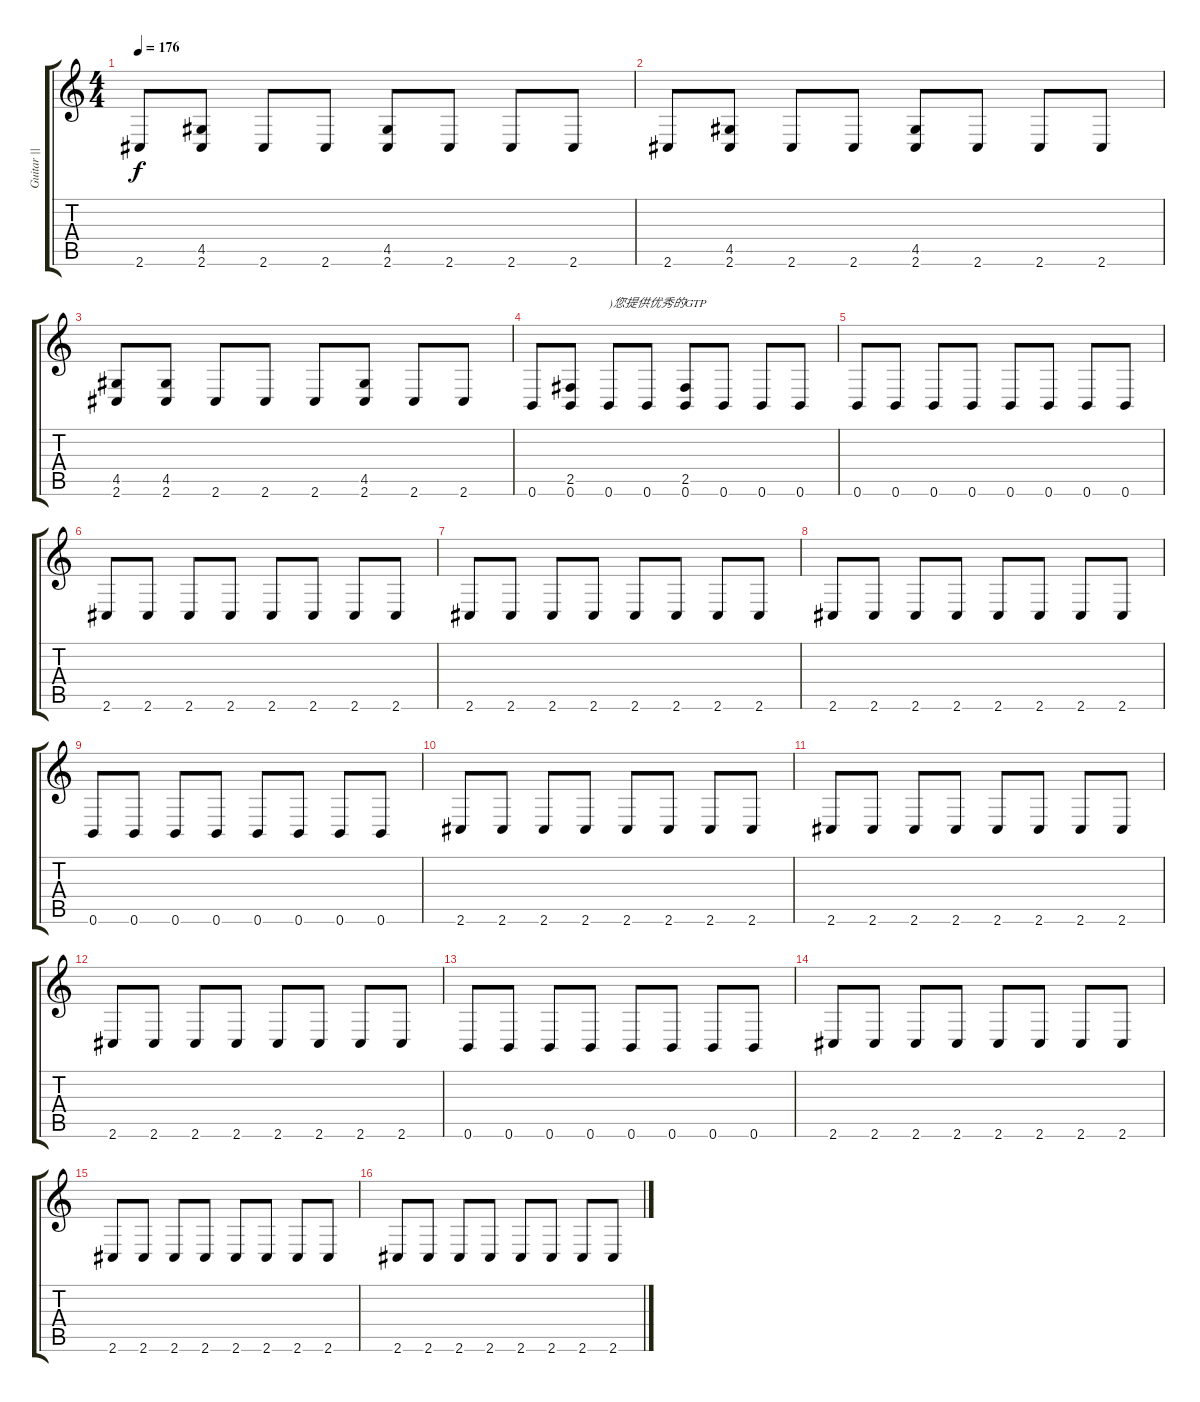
\track ("Guitar ||" "Guitar ||") {instrument overdrivenguitar}
\staff {score tabs}
\tuning (E4 B3 G3 D3 E2 B1) {hide}
\ts (4 4)
\tempo 176
\clef g2
\ks c
2.6.8{dy f} (4.5 2.6).8 2.6.8 2.6.8 (4.5 2.6).8 2.6.8 2.6.8 2.6.8 |
2.6.8 (4.5 2.6).8 2.6.8 2.6.8 (4.5 2.6).8 2.6.8 2.6.8 2.6.8 |
(4.5 2.6).8 (4.5 2.6).8 2.6.8 2.6.8 2.6.8 (4.5 2.6).8 2.6.8 2.6.8 |
0.6.8 (2.5 0.6).8 0.6.8{txt ")您提供优秀的GTP"} 0.6.8 (2.5 0.6).8 0.6.8 0.6.8 0.6.8 |
0.6.8 0.6.8 0.6.8 0.6.8 0.6.8 0.6.8 0.6.8 0.6.8 |
2.6.8 2.6.8 2.6.8 2.6.8 2.6.8 2.6.8 2.6.8 2.6.8 |
2.6.8 2.6.8 2.6.8 2.6.8 2.6.8 2.6.8 2.6.8 2.6.8 |
2.6.8 2.6.8 2.6.8 2.6.8 2.6.8 2.6.8 2.6.8 2.6.8 |
0.6.8 0.6.8 0.6.8 0.6.8 0.6.8 0.6.8 0.6.8 0.6.8 |
2.6.8 2.6.8 2.6.8 2.6.8 2.6.8 2.6.8 2.6.8 2.6.8 |
2.6.8 2.6.8 2.6.8 2.6.8 2.6.8 2.6.8 2.6.8 2.6.8 |
2.6.8 2.6.8 2.6.8 2.6.8 2.6.8 2.6.8 2.6.8 2.6.8 |
0.6.8 0.6.8 0.6.8 0.6.8 0.6.8 0.6.8 0.6.8 0.6.8 |
2.6.8 2.6.8 2.6.8 2.6.8 2.6.8 2.6.8 2.6.8 2.6.8 |
2.6.8 2.6.8 2.6.8 2.6.8 2.6.8 2.6.8 2.6.8 2.6.8 |
2.6.8 2.6.8 2.6.8 2.6.8 2.6.8 2.6.8 2.6.8 2.6.8
